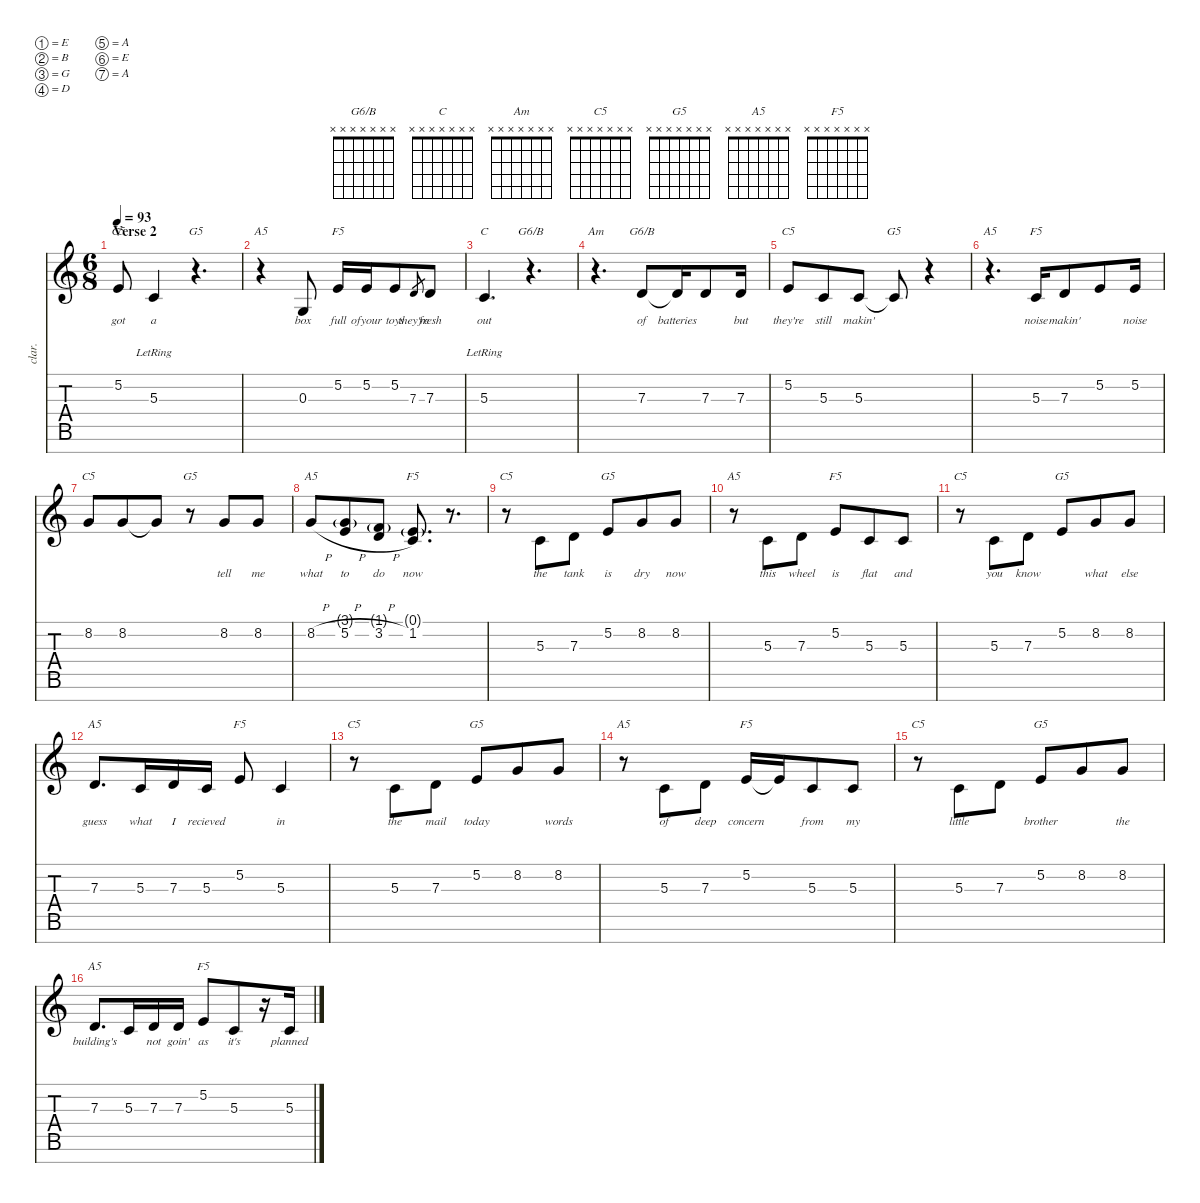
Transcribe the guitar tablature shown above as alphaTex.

\defaultSystemsLayout 4
\hideDynamics
\bracketExtendMode nobrackets
\otherSystemsTrackNameOrientation horizontal
\track ("Voice" "clar.") {instrument clarinet}
\staff {score tabs}
\tuning (E4 B3 G3 D3 A2 E2 A1)
\chord ("G6/B" x x x x x x x)
\chord ("C" x x x x x x x)
\chord ("Am" x x x x x x x)
\chord ("C5" x x x x x x x)
\chord ("G5" x x x x x x x)
\chord ("A5" x x x x x x x)
\chord ("F5" x x x x x x x)
\ts (6 8)
\section ("" "Verse 2")
\tempo 93
\clef g2
\ks c
5.2.8{ch "C5" lyrics (0 "got") lyrics (1 "") lyrics (2 "") lyrics (3 "") lyrics (4 "") dy fff beam Up} 5.3{lr}.4{lyrics (0 "a") lyrics (1 "") lyrics (2 "") lyrics (3 "") lyrics (4 "") beam Up} r.4{d ch "G5" beam Up} |
r.4{ch "A5" beam Down} 0.3.8{lyrics (0 "box") lyrics (1 "") lyrics (2 "") lyrics (3 "") lyrics (4 "") beam Up} 5.2.16{ch "F5" lyrics (0 "full") lyrics (1 "") lyrics (2 "") lyrics (3 "") lyrics (4 "") beam Up} 5.2.16{lyrics (0 "ofyour") lyrics (1 "") lyrics (2 "") lyrics (3 "") lyrics (4 "") beam Up} 5.2.8{lyrics (0 "toys") lyrics (1 "") lyrics (2 "") lyrics (3 "") lyrics (4 "") beam Up} 7.3.8{lyrics (0 "they're") lyrics (1 "") lyrics (2 "") lyrics (3 "") lyrics (4 "") gr dy mf beam Up} 7.3.8{lyrics (0 "fresh") lyrics (1 "") lyrics (2 "") lyrics (3 "") lyrics (4 "") dy fff beam Up} |
5.3{lr}.4{d ch "C" lyrics (0 "out") lyrics (1 "") lyrics (2 "") lyrics (3 "") lyrics (4 "") beam Up} r.4{d ch "G6/B" beam Up} |
r.4{d ch "Am" beam Down} 7.3.8{ch "G6/B" lyrics (0 "of") lyrics (1 "") lyrics (2 "") lyrics (3 "") lyrics (4 "") beam Up} 7.3{t}.16{lyrics (0 "batteries") lyrics (1 "") lyrics (2 "") lyrics (3 "") lyrics (4 "") beam Up} 7.3.8{beam Up} 7.3.16{lyrics (0 "but") lyrics (1 "") lyrics (2 "") lyrics (3 "") lyrics (4 "") beam Up} |
5.2.8{ch "C5" lyrics (0 "they're") lyrics (1 "") lyrics (2 "") lyrics (3 "") lyrics (4 "") beam Up} 5.3.8{lyrics (0 "still") lyrics (1 "") lyrics (2 "") lyrics (3 "") lyrics (4 "") beam Up} 5.3.8{lyrics (0 "makin'") lyrics (1 "") lyrics (2 "") lyrics (3 "") lyrics (4 "") beam Up} 5.3{t}.8{ch "G5" dy f beam Up} r.4{beam Up} |
r.4{d ch "A5" beam Down} 5.3.16{ch "F5" lyrics (0 "noise") lyrics (1 "") lyrics (2 "") lyrics (3 "") lyrics (4 "") dy fff beam Up} 7.3.8{lyrics (0 "makin'") lyrics (1 "") lyrics (2 "") lyrics (3 "") lyrics (4 "") beam Up} 5.2.8{beam Up} 5.2.16{lyrics (0 "noise") lyrics (1 "") lyrics (2 "") lyrics (3 "") lyrics (4 "") beam Up} |
8.2.8{ch "C5" beam Up} 8.2.8{beam Up} 8.2{t}.8{beam Up} r.8{ch "G5" beam Up} 8.2.8{lyrics (0 "tell") lyrics (1 "") lyrics (2 "") lyrics (3 "") lyrics (4 "") beam Up} 8.2.8{lyrics (0 "me") lyrics (1 "") lyrics (2 "") lyrics (3 "") lyrics (4 "") beam Up} |
8.2{h}.8{ch "A5" lyrics (0 "what") lyrics (1 "") lyrics (2 "") lyrics (3 "") lyrics (4 "") beam Up} (3.1{g} 5.2{h}).8{lyrics (0 "to") lyrics (1 "") lyrics (2 "") lyrics (3 "") lyrics (4 "") beam Up} (1.1{g} 3.2{h}).8{lyrics (0 "do") lyrics (1 "") lyrics (2 "") lyrics (3 "") lyrics (4 "") beam Up} (0.1{g} 1.2).8{d ch "F5" lyrics (0 "now") lyrics (1 "") lyrics (2 "") lyrics (3 "") lyrics (4 "") beam Up} r.8{d beam Up} |
r.8{ch "C5" beam Down} 5.3.8{lyrics (0 "the") lyrics (1 "") lyrics (2 "") lyrics (3 "") lyrics (4 "") beam Up} 7.3.8{lyrics (0 "tank") lyrics (1 "") lyrics (2 "") lyrics (3 "") lyrics (4 "") beam Up} 5.2.8{ch "G5" lyrics (0 "is") lyrics (1 "") lyrics (2 "") lyrics (3 "") lyrics (4 "") beam Up} 8.2.8{lyrics (0 "dry") lyrics (1 "") lyrics (2 "") lyrics (3 "") lyrics (4 "") beam Up} 8.2.8{lyrics (0 "now") lyrics (1 "") lyrics (2 "") lyrics (3 "") lyrics (4 "") beam Up} |
r.8{ch "A5" beam Down} 5.3.8{lyrics (0 "this") lyrics (1 "") lyrics (2 "") lyrics (3 "") lyrics (4 "") beam Up} 7.3.8{lyrics (0 "wheel") lyrics (1 "") lyrics (2 "") lyrics (3 "") lyrics (4 "") beam Up} 5.2.8{ch "F5" lyrics (0 "is") lyrics (1 "") lyrics (2 "") lyrics (3 "") lyrics (4 "") beam Up} 5.3.8{lyrics (0 "flat") lyrics (1 "") lyrics (2 "") lyrics (3 "") lyrics (4 "") beam Up} 5.3.8{lyrics (0 "and") lyrics (1 "") lyrics (2 "") lyrics (3 "") lyrics (4 "") beam Up} |
r.8{ch "C5" beam Down} 5.3.8{lyrics (0 "you") lyrics (1 "") lyrics (2 "") lyrics (3 "") lyrics (4 "") beam Up} 7.3.8{lyrics (0 "know") lyrics (1 "") lyrics (2 "") lyrics (3 "") lyrics (4 "") beam Up} 5.2.8{ch "G5" beam Up} 8.2.8{lyrics (0 "what") lyrics (1 "") lyrics (2 "") lyrics (3 "") lyrics (4 "") beam Up} 8.2.8{lyrics (0 "else") lyrics (1 "") lyrics (2 "") lyrics (3 "") lyrics (4 "") beam Up} |
7.3.8{d ch "A5" lyrics (0 "guess") lyrics (1 "") lyrics (2 "") lyrics (3 "") lyrics (4 "") beam Up} 5.3.16{lyrics (0 "what") lyrics (1 "") lyrics (2 "") lyrics (3 "") lyrics (4 "") beam Up} 7.3.16{lyrics (0 "I") lyrics (1 "") lyrics (2 "") lyrics (3 "") lyrics (4 "") beam Up} 5.3.16{lyrics (0 "recieved") lyrics (1 "") lyrics (2 "") lyrics (3 "") lyrics (4 "") beam Up} 5.2.8{ch "F5" beam Up} 5.3.4{lyrics (0 "in") lyrics (1 "") lyrics (2 "") lyrics (3 "") lyrics (4 "") beam Up} |
r.8{ch "C5" beam Down} 5.3.8{lyrics (0 "the") lyrics (1 "") lyrics (2 "") lyrics (3 "") lyrics (4 "") beam Up} 7.3.8{lyrics (0 "mail") lyrics (1 "") lyrics (2 "") lyrics (3 "") lyrics (4 "") beam Up} 5.2.8{ch "G5" lyrics (0 "today") lyrics (1 "") lyrics (2 "") lyrics (3 "") lyrics (4 "") beam Up} 8.2.8{beam Up} 8.2.8{lyrics (0 "words") lyrics (1 "") lyrics (2 "") lyrics (3 "") lyrics (4 "") beam Up} |
r.8{ch "A5" beam Down} 5.3.8{lyrics (0 "of") lyrics (1 "") lyrics (2 "") lyrics (3 "") lyrics (4 "") beam Up} 7.3.8{lyrics (0 "deep") lyrics (1 "") lyrics (2 "") lyrics (3 "") lyrics (4 "") beam Up} 5.2.16{ch "F5" lyrics (0 "concern") lyrics (1 "") lyrics (2 "") lyrics (3 "") lyrics (4 "") beam Up} 5.2{t}.16{beam Up} 5.3.8{lyrics (0 "from") lyrics (1 "") lyrics (2 "") lyrics (3 "") lyrics (4 "") beam Up} 5.3.8{lyrics (0 "my") lyrics (1 "") lyrics (2 "") lyrics (3 "") lyrics (4 "") beam Up} |
r.8{ch "C5" beam Down} 5.3.8{lyrics (0 "little") lyrics (1 "") lyrics (2 "") lyrics (3 "") lyrics (4 "") beam Up} 7.3.8{beam Up} 5.2.8{ch "G5" lyrics (0 "brother") lyrics (1 "") lyrics (2 "") lyrics (3 "") lyrics (4 "") beam Up} 8.2.8{beam Up} 8.2.8{lyrics (0 "the") lyrics (1 "") lyrics (2 "") lyrics (3 "") lyrics (4 "") beam Up} |
7.3.8{d ch "A5" lyrics (0 "building's") lyrics (1 "") lyrics (2 "") lyrics (3 "") lyrics (4 "") beam Up} 5.3.16{beam Up} 7.3.16{lyrics (0 "not") lyrics (1 "") lyrics (2 "") lyrics (3 "") lyrics (4 "") beam Up} 7.3.16{lyrics (0 "goin'") lyrics (1 "") lyrics (2 "") lyrics (3 "") lyrics (4 "") beam Up} 5.2.8{ch "F5" lyrics (0 "as") lyrics (1 "") lyrics (2 "") lyrics (3 "") lyrics (4 "") beam Up} 5.3.8{lyrics (0 "it's") lyrics (1 "") lyrics (2 "") lyrics (3 "") lyrics (4 "") beam Up} r.16{beam Up} 5.3.16{lyrics (0 "planned") lyrics (1 "") lyrics (2 "") lyrics (3 "") lyrics (4 "") beam Up}
